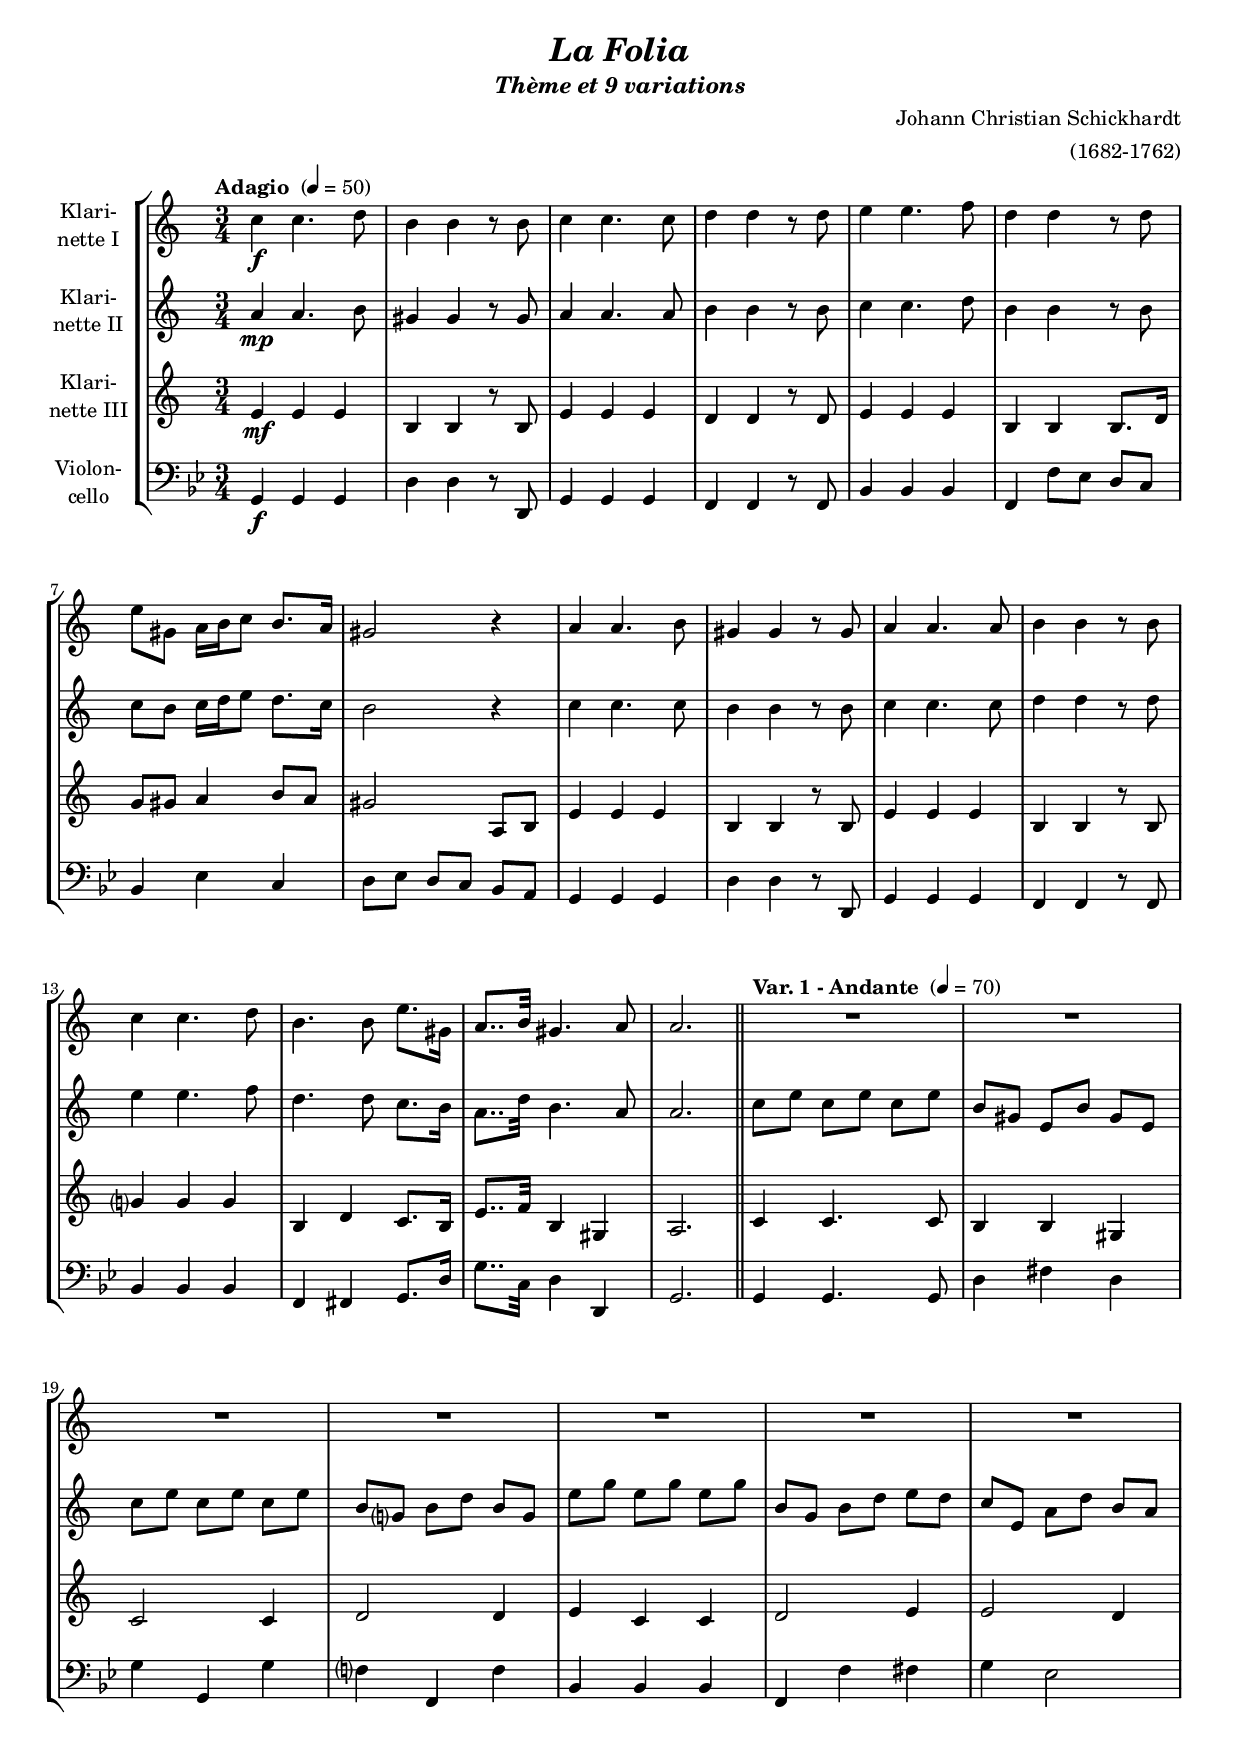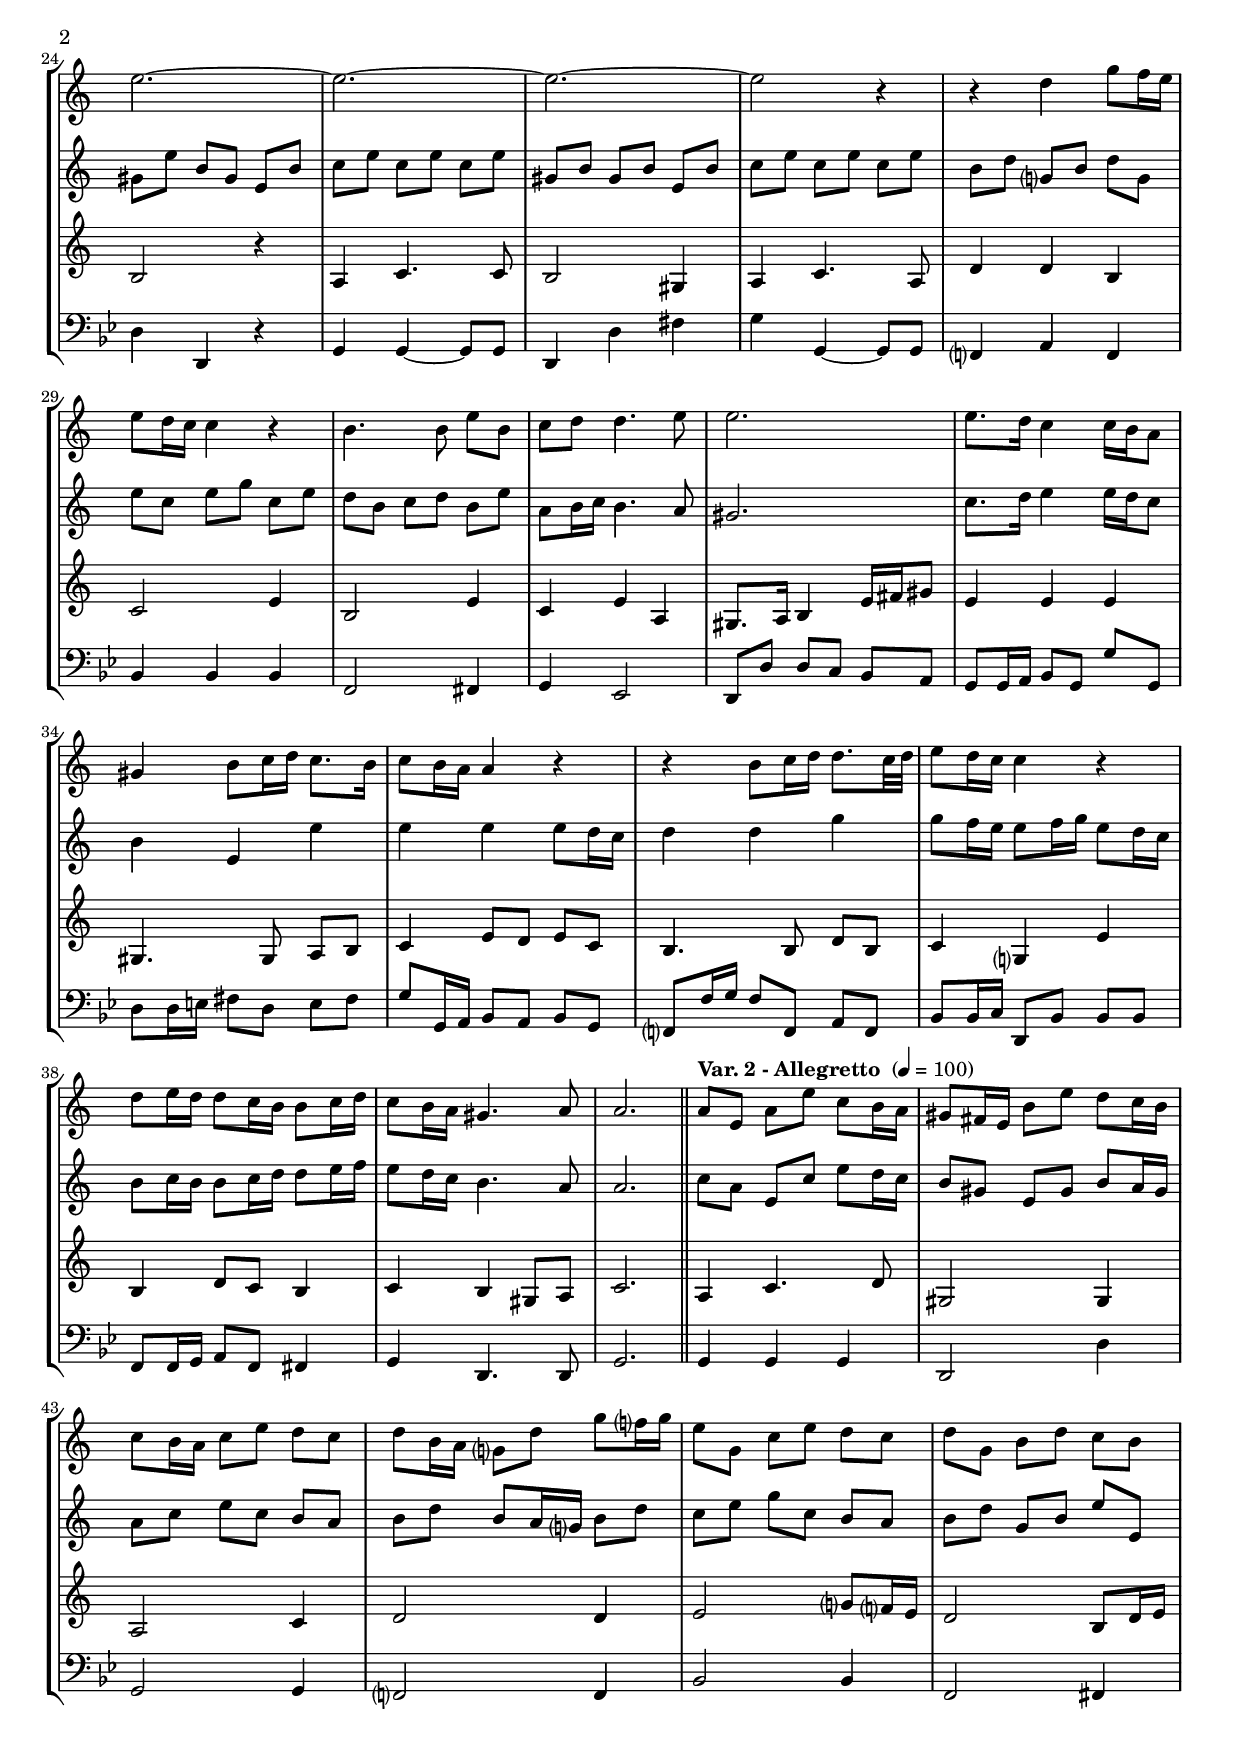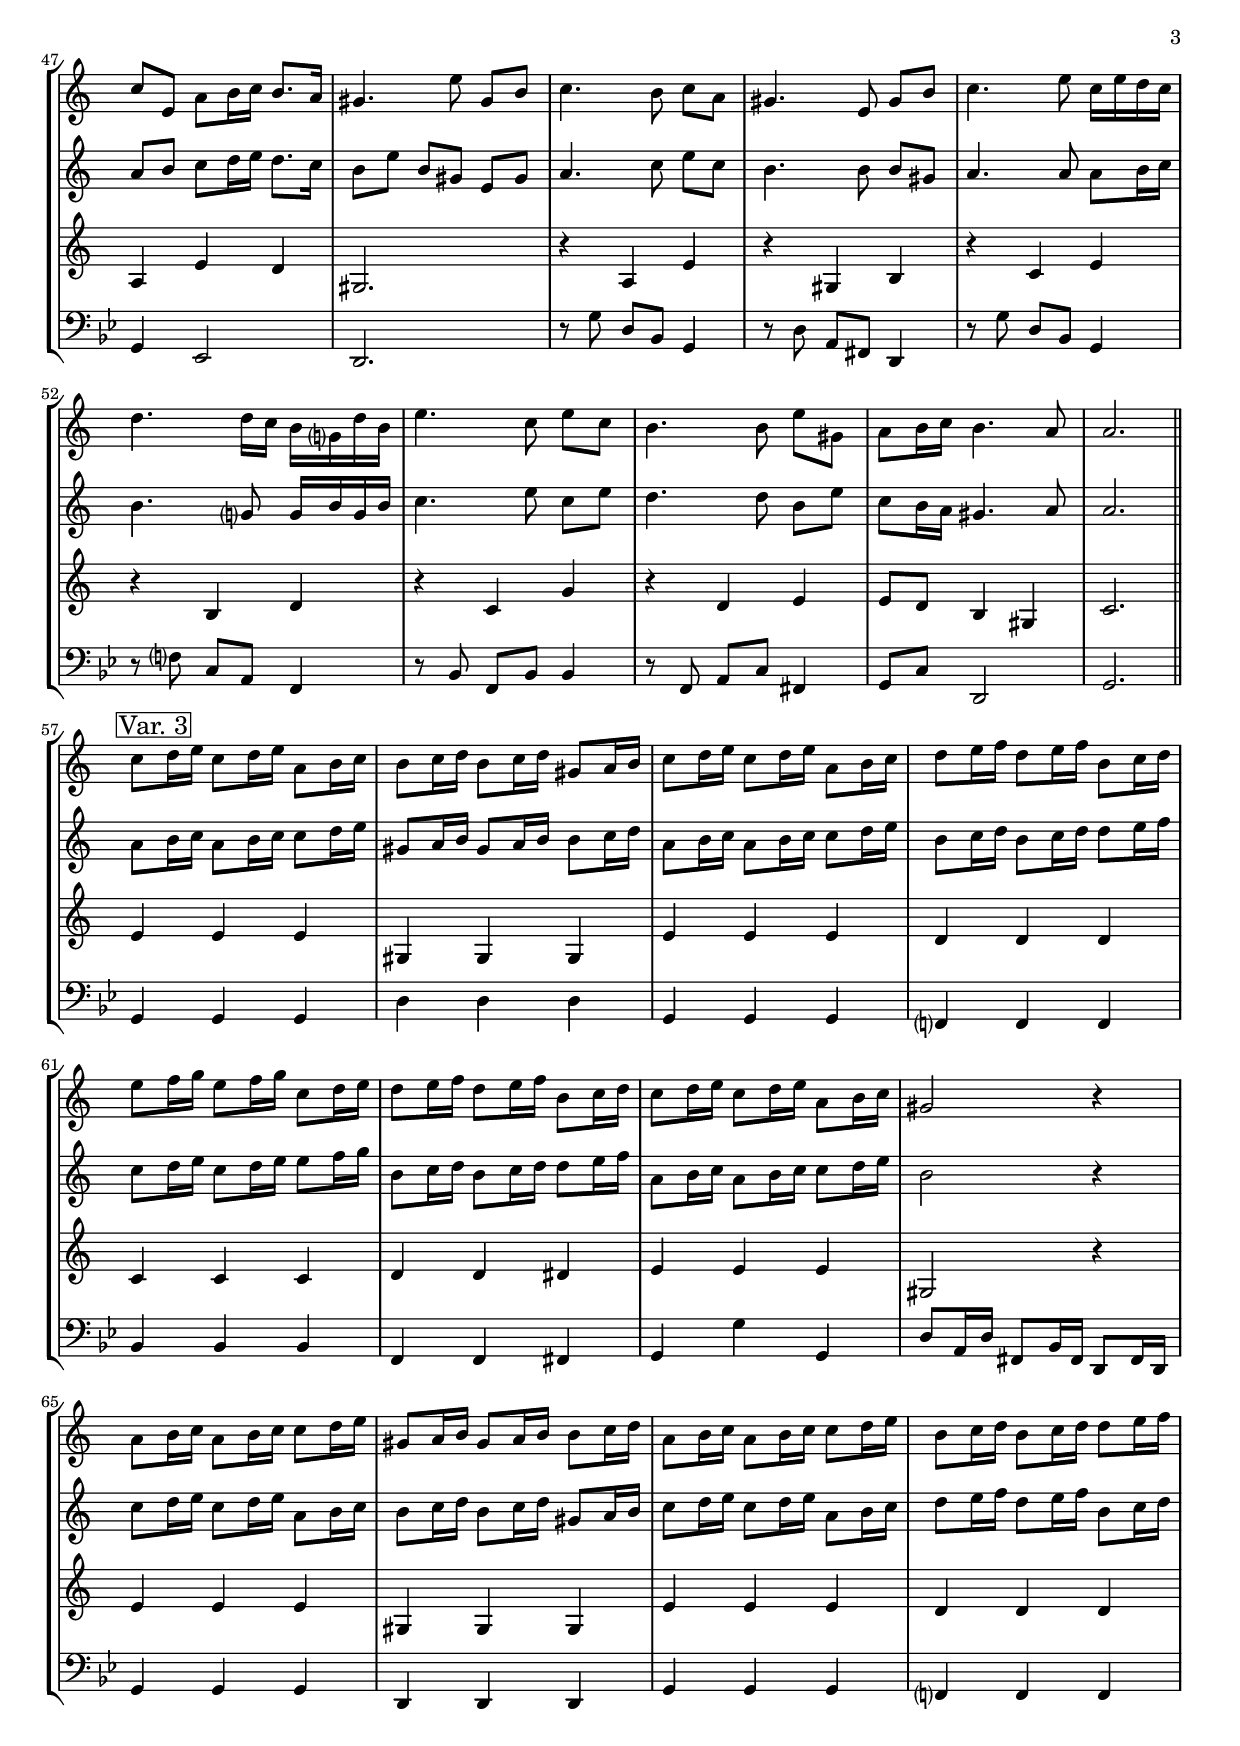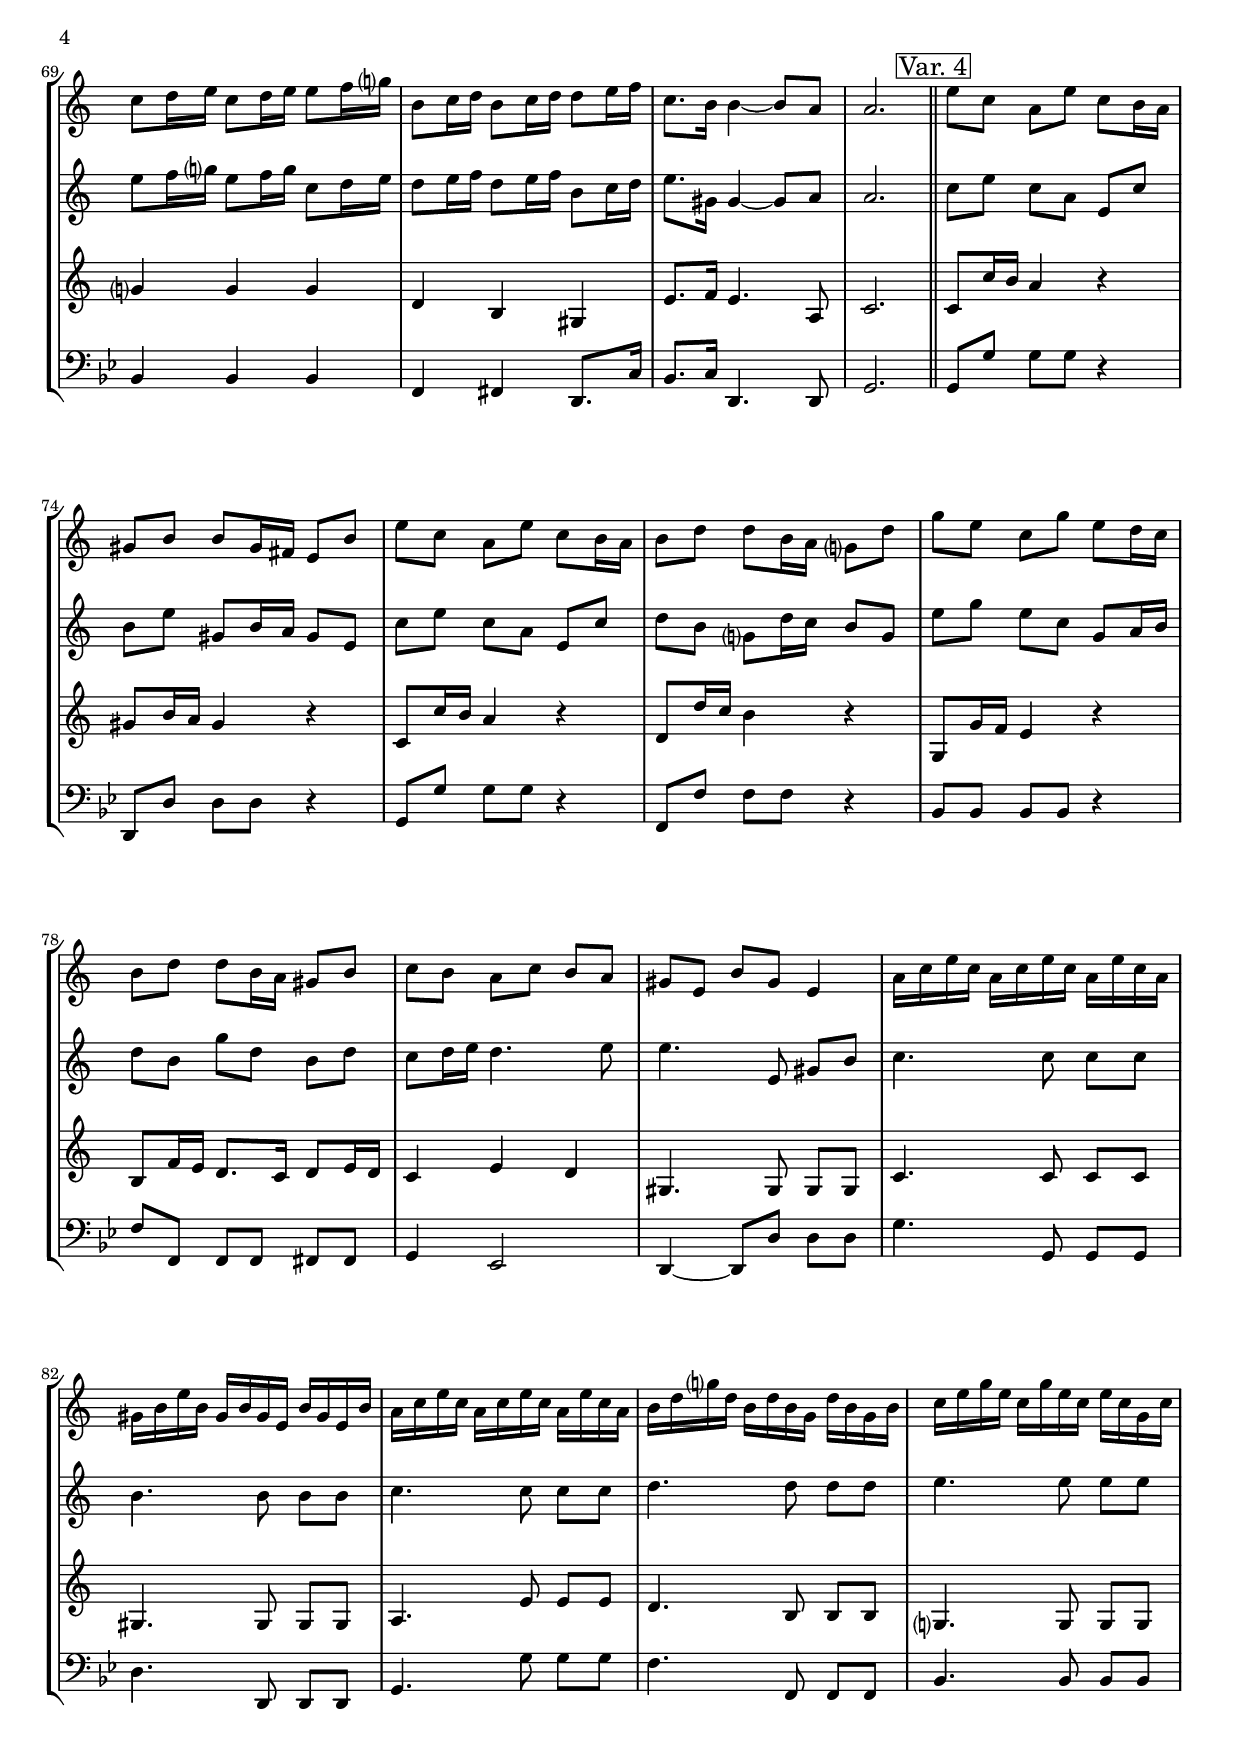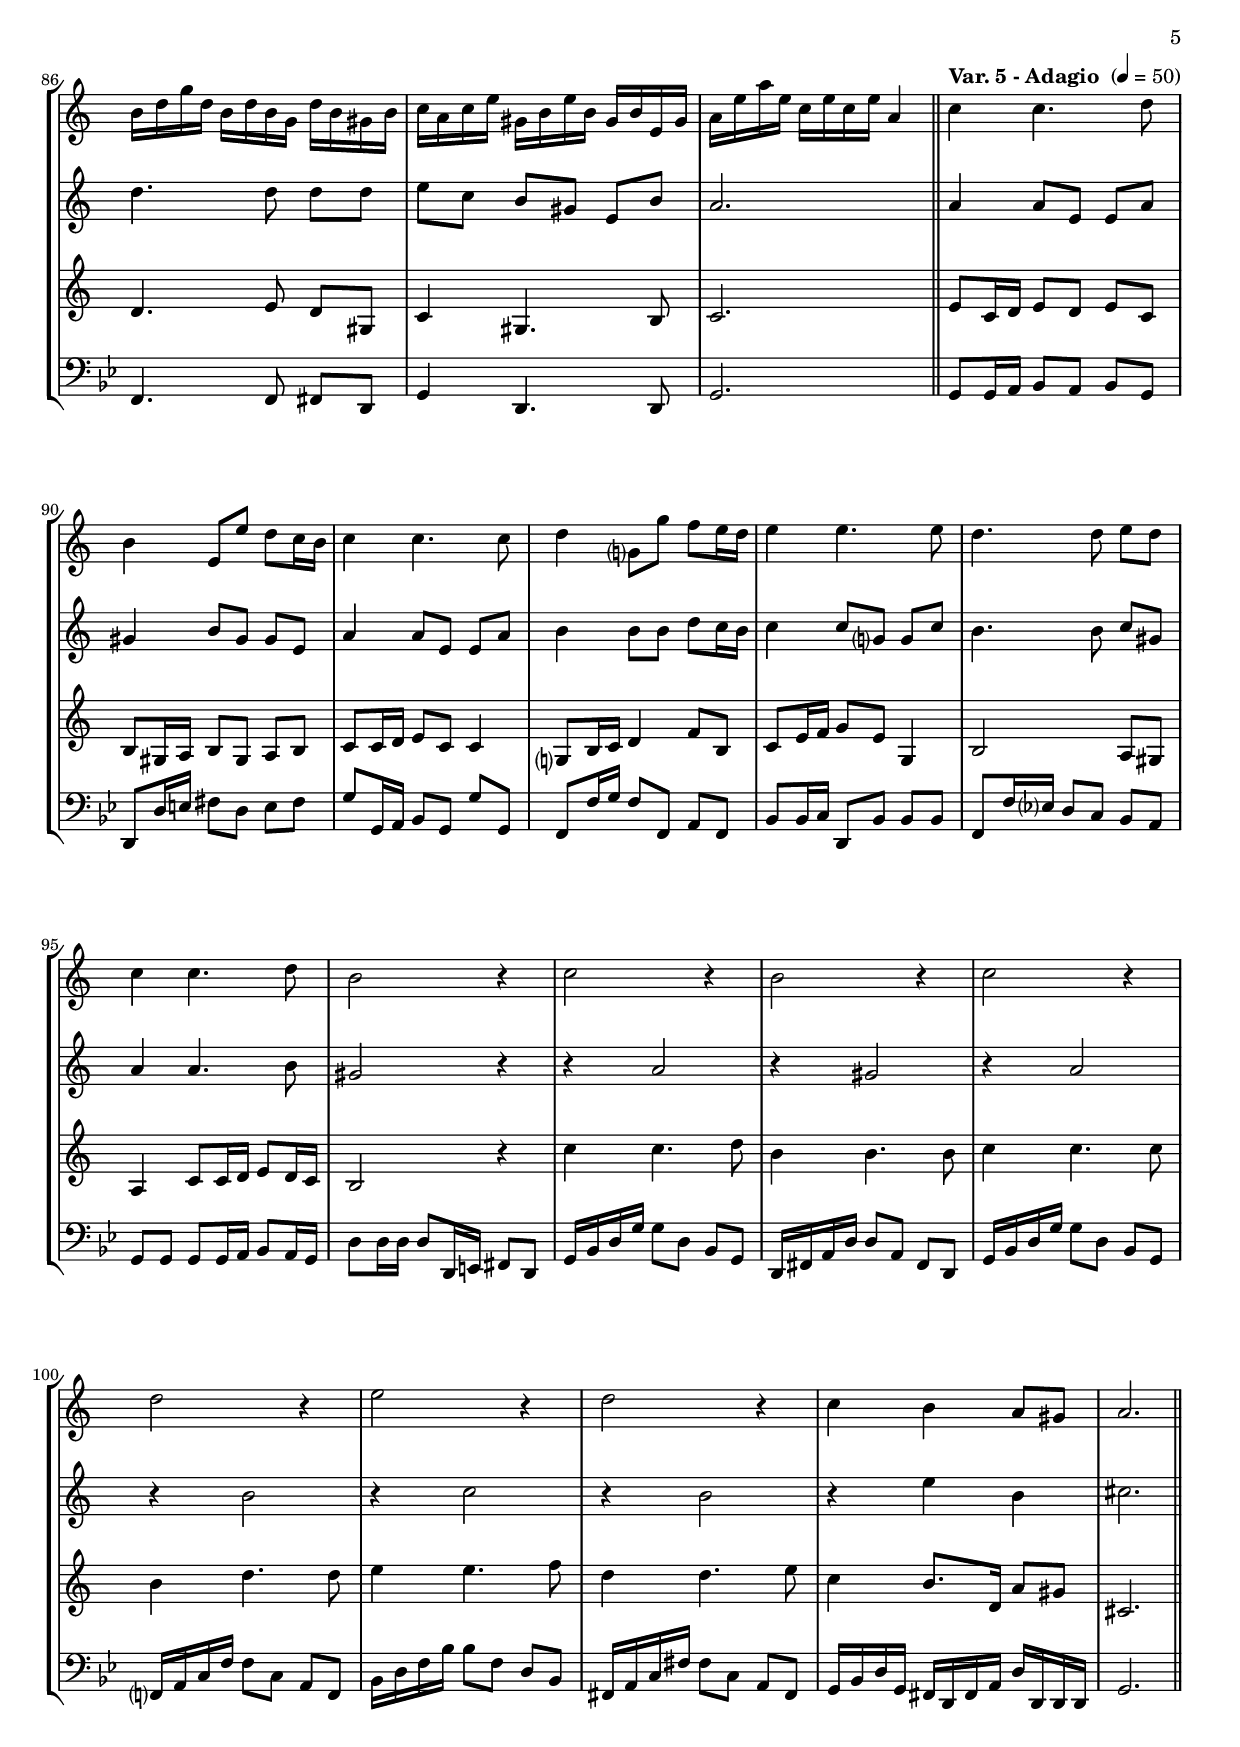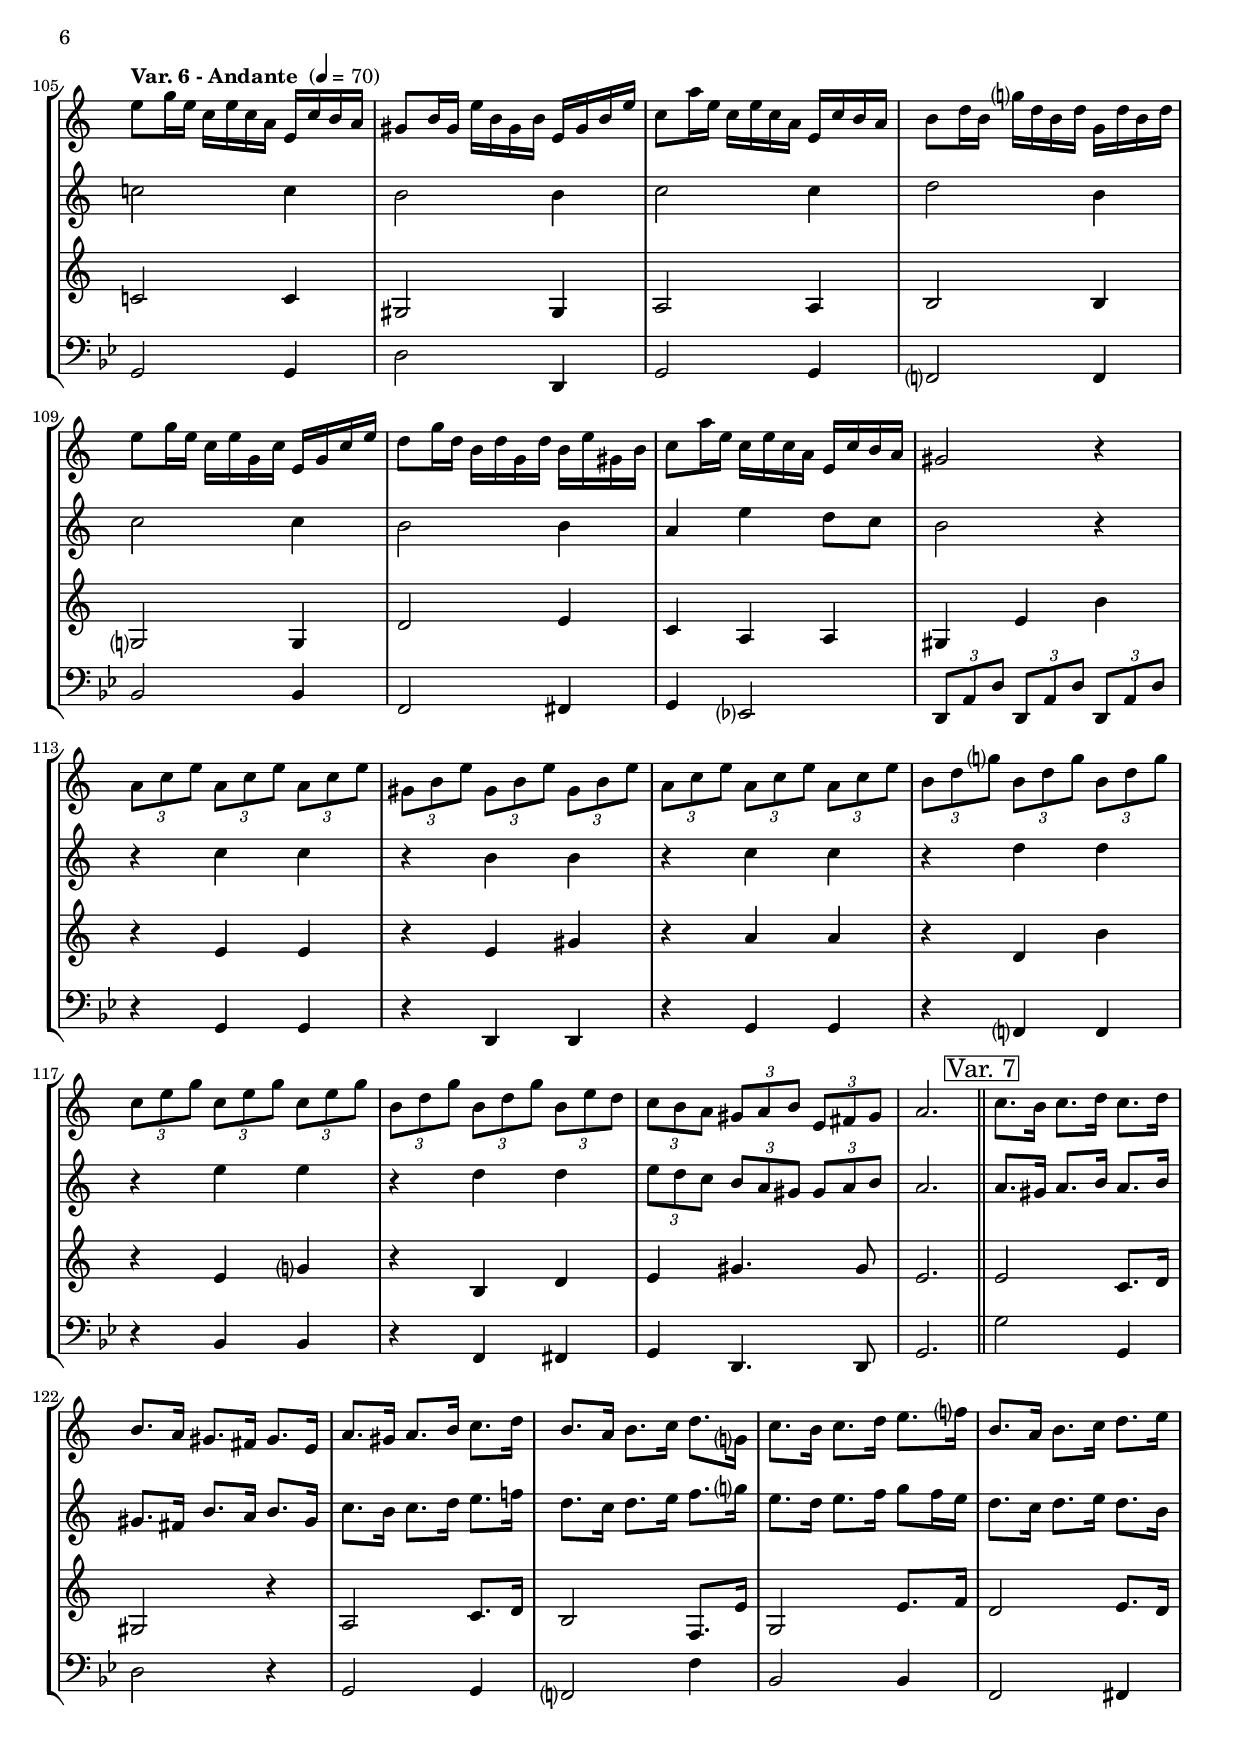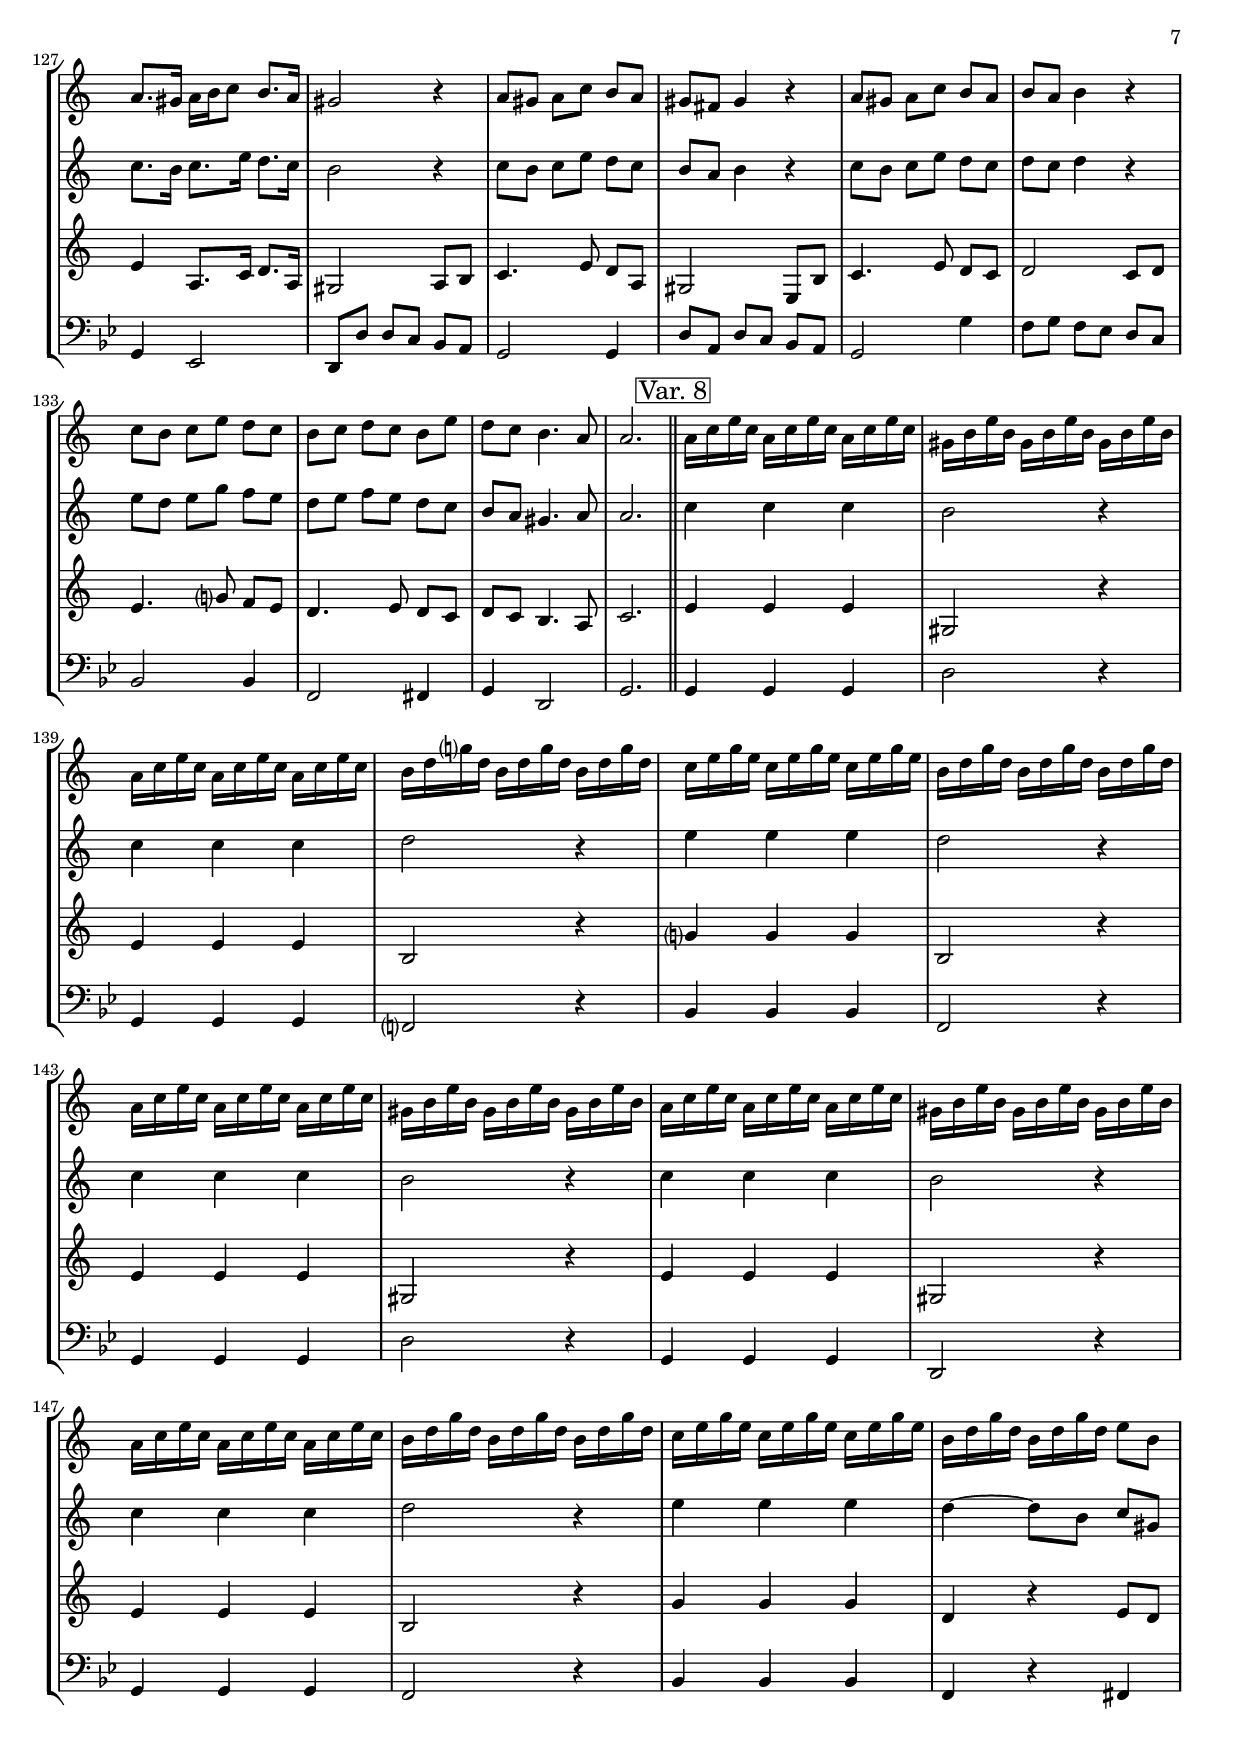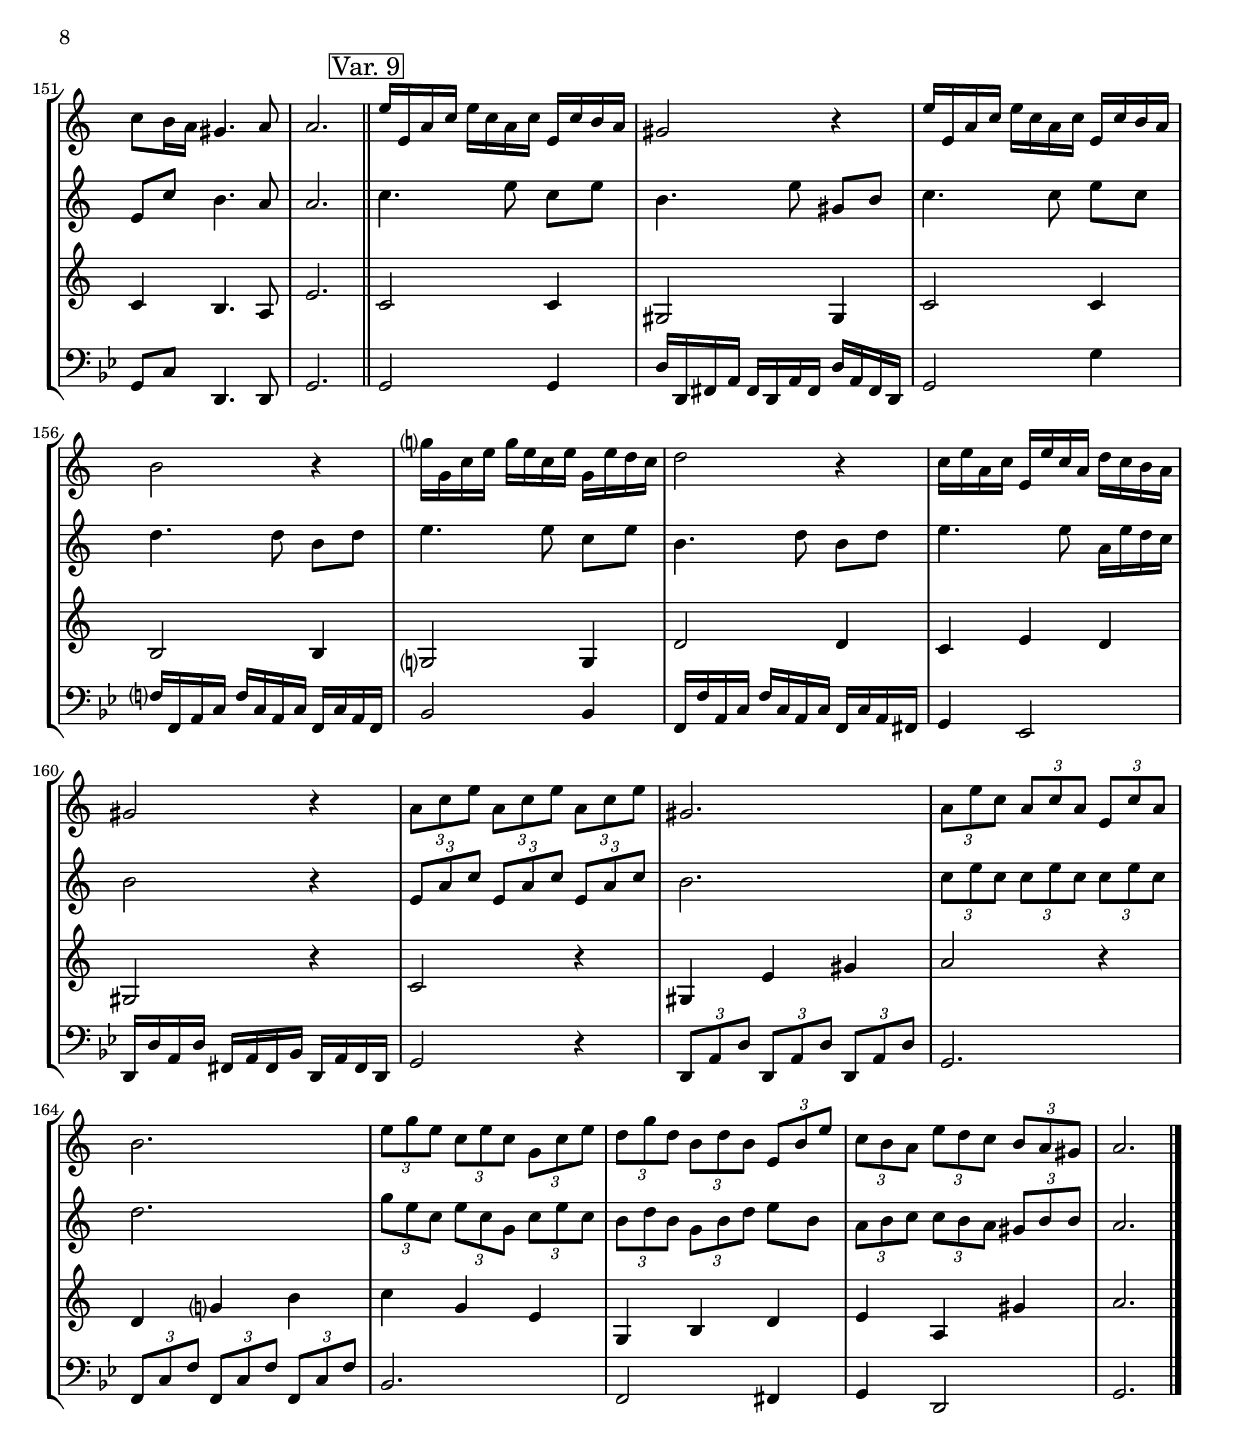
\version "2.18.2"
\include "deutsch.ly"
  
#(set-global-staff-size 17.81)

\header {
  title     = \markup \bold \italic "La Folia"
  subtitle  = \markup \italic "Thème et 9 variations"
  composer  = "Johann Christian Schickhardt"
  arranger  = "(1682-1762)"
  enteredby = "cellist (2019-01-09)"
%  piece     = ""
}

voiceconsts = {
  \key b \major
  \time 3/4
  \clef "treble"
%  \numericTimeSignature
  \compressFullBarRests
  % Set default beaming for all staves
  \set Timing.beamExceptions = #'()
  \set Timing.baseMoment     = #(ly:make-moment 1 4)
  \set Timing.beatStructure  = #'(1 1 1)
  \tempo "Adagio " 4=50
}

micl = "clarinet"
mifl = "flute"
miob = "oboe"
mifh = "french horn"
misx = "tenor sax"
mist = "string ensemble 1"
miba = "cello"

vara = { \bar "||" \tempo "Var. 1 - Andante "    4=70 }
varb = { \bar "||" \tempo "Var. 2 - Allegretto " 4=100 }
varc = { \bar "||" \mark \markup \box "Var. 3" }
vard = { \bar "||" \mark \markup \box "Var. 4" }
vare = { \bar "||" \tempo "Var. 5 - Adagio "     4=50 }
varf = { \bar "||" \tempo "Var. 6 - Andante "    4=70 }
varg = { \bar "||" \mark \markup \box "Var. 7" }
varh = { \bar "||" \mark \markup \box "Var. 8" }
vari = { \bar "||" \mark \markup \box "Var. 9" }

va = \relative c'' {
  \voiceconsts

  b4\f b4. c8
  a4 a r8 a
  b4 b4. b8
  c4 c r8 c
  d4 d4. es8
  c4 c r8 c

  d fis, g16 a b8 a8. g16
  fis2 r4
  g g4. a8
  fis4 fis r8 fis
  g4 g4. g8
  a4 a r8 a

  b4 b4. c8
  a4. a8 d8. fis,16
  g8.. a32 fis4. g8
  g2. \vara
  R2.*7
  d'2.~
  d~
  d~

  d2 r4
  r c f8 es16 d
  d8 c16 b b4 r
  a4. a8 d a
  b c c4. d8
  d2.
  d8. c16 b4 b16 a g8

  fis4 a8 b16 c b8. a16
  b8 a16 g g4 r
  r a8 b16 c c8. b32 c
  d8 c16 b b4 r
  c8 d16 c c8 b16 a a8 b16 c

  b8 a16 g fis4. g8
  g2. \varb
  g8 d g d' b a16 g
  fis8 e16 d a'8 d c b16 a
  b8 a16 g b8 d c b

  c a16 g f?8 c' f es?16 f
  d8 f, b d c b
  c f, a c b a
  b d, g a16 b a8. g16
  fis4. d'8 fis, a
  b4. a8 b g

  fis4. d8 fis a
  b4. d8 b16 d c b
  c4. c16 b a f? c' a
  d4. b8 d b
  a4. a8 d fis,
  g a16 b a4. g8

  g2. \varc
  b8 c16 d b8 c16 d g,8 a16 b
  a8 b16 c a8 b16 c fis,8 g16 a
  b8 c16 d b8 c16 d g,8 a16 b
  c8 d16 es c8 d16 es a,8 b16 c

  d8 es16 f d8 es16 f b,8 c16 d
  c8 d16 es c8 d16 es a,8 b16 c
  b8 c16 d b8 c16 d g,8 a16 b
  fis2 r4
  g8 a16 b g8 a16 b b8 c16 d

  fis,8 g16 a fis8 g16 a a8 b16 c
  g8 a16 b g8 a16 b b8 c16 d
  a8 b16 c a8 b16 c c8 d16 es
  b8 c16 d b8 c16 d d8 es16 f?

  a,8 b16 c a8 b16 c c8 d16 es
  b8. a16 a4~ a8 g
  g2. \vard
  d'8 b g d' b a16 g
  fis8 a a fis16 e d8 a'

  d b g d' b a16 g
  a8 c c a16 g f?8 c'
  f d b f' d c16 b
  a8 c c a16 g fis8 a
  b a g b a g

  fis d a' fis d4
  g16 b d b g b d b g d' b g
  fis a d a fis a fis d a' fis d a'

  g b d b g b d b g d' b g
  a c f? c a c a f c' a f a
  b d f d b f' d b d b f b

  a c f c a c a f c' a fis a
  b g b d fis, a d a fis a d, fis
  g d' g d b d b d g,4 \vare
  b b4. c8

  a4 d,8 d' c b16 a
  b4 b4. b8
  c4 f,?8 f' es d16 c
  d4 d4. d8
  c4. c8 d c
  b4 b4. c8
  a2 r4
  b2 r4
  a2 r4

  b2 r4
  c2 r4
  d2 r4
  c2 r4
  b a g8 fis
  g2. \varf
  d'8 f16 d b d b g d b' a g

  fis8 a16 fis d' a fis a d, fis a d
  b8 g'16 d b d b g d b' a g
  a8 c16 a f'? c a c f, c' a c

  d8 f16 d b d f, b d, f b d
  c8 f16 c a c f, c' a d fis, a
  b8 g'16 d b d b g d b' a g
  fis2 r4

  \tuplet 3/2 4 {
    g8 b d g, b d g, b d
    fis, a d fis, a d fis, a d
    g, b d g, b d g, b d
    a c f? a, c f a, c f

    b, d f b, d f b, d f
    a, c f a, c f a, d c
    b a g fis g a d, e fis
  }
  g2. \varg
  b8. a16 b8. c16 b8. c16

  a8. g16 fis8. e16 fis8. d16
  g8. fis16 g8. a16 b8. c16
  a8. g16 a8. b16 c8. f,?16
  b8. a16 b8. c16 d8. es?16
  a,8. g16 a8. b16 c8. d16

  g,8. fis16 g a b8 a8. g16
  fis2 r4
  g8 fis g b a g
  fis e fis4 r
  g8 fis g b a g
  a g a4 r

  b8 a b d c b
  a b c b a d
  c b a4. g8
  g2. \varh
  g16 b d b g b d b g b d b

  fis a d a fis a d a fis a d a
  g b d b g b d b g b d b
  a c f? c a c f c a c f c

  b d f d b d f d b d f d
  a c f c a c f c a c f c
  g b d b g b d b g b d b

  fis a d a fis a d a fis a d a
  g b d b g b d b g b d b
  fis a d a fis a d a fis a d a

  g b d b g b d b g b d b
  a c f c a c f c a c f c
  b d f d b d f d b d f d

  a c f c a c f c d8 a
  b a16 g fis4. g8
  g2. \vari
  d'16 d, g b d b g b d, b' a g
  fis2 r4

  d'16 d, g b d b g b d, b' a g
  a2 r4
  f'?16 f, b d f d b d f, d' c b
  c2 r4
  b16 d g, b d, d' b g c b a g

  fis2 r4
  \tuplet 3/2 4 { g8 b d g, b d g, b d }
  fis,2.
  \tuplet 3/2 4 { g8 d' b g b g d b' g }
  a2.
  \tuplet 3/2 4 {
    d8 f d b d b f b d

    c f c a c a d, a' d
    b a g d' c b a g fis
  }
  g2. \bar "|."
}

vb = \relative c'' {
  \voiceconsts

  g4\mp g4. a8
  fis4 fis r8 fis
  g4 g4. g8
  a4 a r8 a
  b4 b4. c8
  a4 a r8 a
  
  b a b16 c d8 c8. b16
  a2 r4
  b b4. b8
  a4 a r8 a
  b4 b4. b8
  c4 c r8 c
  d4 d4. es8
  c4. c8 b8. a16
  
  g8.. c32 a4. g8
  g2. \vara
  b8 d b d b d
  a fis d a' fis d
  b' d b d b d
  a f? a c a f

  d' f d f d f
  a, f a c d c
  b d, g c a g
  fis d' a fis d a'
  b d b d b d
  fis, a fis a d, a'

  b d b d b d
  a c f,? a c f,
  d' b d f b, d
  c a b c a d
  g, a16 b a4. g8
  fis2.

  b8. c16 d4 d16 c b8
  a4 d, d'
  d d d8 c16 b
  c4 c f
  f8 es16 d d8 es16 f d8 c16 b
  a8 b16 a a8 b16 c c8 d16 es

  d8 c16 b a4. g8
  g2. \varb
  b8 g d b' d c16 b
  a8 fis d fis a g16 fis
  g8 b d b a g
  a c a g16 f? a8 c

  b d f b, a g
  a c f, a d d,
  g a b c16 d c8. b16
  a8 d a fis d fis
  g4. b8 d b
  a4. a8 a fis

  g4. g8 g a16 b
  a4. f?8 f16 a f a
  b4. d8 b d
  c4. c8 a d
  b a16 g fis4. g8
  g2. \varc

  g8 a16 b g8 a16 b b8 c16 d
  fis,8 g16 a fis8 g16 a a8 b16 c
  g8 a16 b g8 a16 b b8 c16 d
  a8 b16 c a8 b16 c c8 d16 es

  b8 c16 d b8 c16 d d8 es16 f
  a,8 b16 c a8 b16 c c8 d16 es
  g,8 a16 b g8 a16 b b8 c16 d
  a2 r4
  b8 c16 d b8 c16 d g,8 a16 b

  a8 b16 c a8 b16 c fis,8 g16 a
  b8 c16 d b8 c16 d g,8 a16 b
  c8 d16 es c8 d16 es a,8 b16 c
  d8 es16 f? d8 es16 f b,8 c16 d

  c8 d16 es c8 d16 es a,8 b16 c
  d8. fis,16 fis4~ fis8 g
  g2. \vard
  b8 d b g d b'
  a d fis, a16 g fis8 d
  b' d b g d b'

  c a f? c'16 b a8 f
  d' f d b f g16 a
  c8 a f' c a c
  b c16 d c4. d8
  d4. d,8 fis a
  b4. b8 b b

  a4. a8 a a
  b4. b8 b b
  c4. c8 c c
  d4. d8 d d
  c4. c8 c c
  d b a fis d a'
  g2. \vare
  g4 g8 d d g
  fis4 a8 fis fis d
  g4 g8 d d g
  a4 a8 a c b16 a
  b4 b8 f? f b
  a4. a8 b fis
  g4 g4. a8

  fis2 r4
  r g2
  r4 fis2
  r4 g2
  r4 a2
  r4 b2
  r4 a2
  r4 d a
  h2. \varf
  b!2 b4
  a2 a4
  b2 b4

  c2 a4
  b2 b4
  a2 a4
  g d' c8 b
  a2 r4
  r b b
  r a a
  r b b
  r c c
  r d d
  r c c

  \tuplet 3/2 4 { d8 c b a g fis fis g a }
  g2. \varg
  g8. fis16 g8. a16 g8. a16
  fis8. e16 a8. g16 a8. fis16
  b8. a16 b8. c16 d8. es!16

  c8. b16 c8. d16 es8. f?16
  d8. c16 d8. es16 f8 es16 d
  c8. b16 c8. d16 c8. a16
  b8. a16 b8. d16 c8. b16
  a2 r4
  b8 a b d c b

  a g a4 r
  b8 a b d c b
  c b c4 r
  d8 c d f es d
  c d es d c b
  a g fis4. g8
  g2. \varh
  
  b4 b b
  a2 r4
  b b b
  c2 r4
  d d d
  c2 r4
  b b b
  a2 r4
  b b b
  a2 r4
  b b b

  c2 r4
  d d d
  c~ c8 a b fis
  d b' a4. g8
  g2. \vari
  b4. d8 b d
  a4. d8 fis, a
  b4. b8 d b

  c4. c8 a c
  d4. d8 b d
  a4. c8 a c
  d4. d8 g,16 d' c b
  a2 r4
  \tuplet 3/2 4 { d,8 g b d, g b d, g b }
  a2.

  \tuplet 3/2 4 { b8 d b b d b b d b }
  c2.
  \tuplet 3/2 4 {
    f8 d b d b f b d b
    a c a f a c
  } d8 a
  \tuplet 3/2 4 { g a b b a g fis a a }

  g2. \bar "|."
}

vc = \relative c' {
  \voiceconsts

  d4\mf d d
  a a r8 a
  d4 d d
  c c r8 c
  d4 d d
  a a a8. c16

  f8 fis g4 a8 g
  fis2 g,8 a
  d4 d d
  a a r8 a
  d4 d d
  a a r8 a
  f'?4 f f
  a, c b8. a16
  
  d8.. es32 a,4 fis
  g2. \vara
  b4 b4. b8
  a4 a fis
  b2 b4
  c2 c4
  d b b
  c2 d4
  d2 c4
  a2 r4

  g b4. b8
  a2 fis4
  g b4. g8
  c4 c a
  b2 d4
  a2 d4
  b d g,
  fis8. g16 a4 d16 e fis8

  d4 d d
  fis,4. fis8 g a
  b4 d8 c d b
  a4. a8 c a
  b4 f? d'
  a c8 b a4
  b a fis8 g

  b2. \varb
  g4 b4. c8
  fis,2 fis4
  g2 b4
  c2 c4
  d2 f?8 es?16 d
  c2 a8 c16 d
  g,4 d' c
  fis,2.
  r4 g d'

  r fis, a
  r b d
  r a c
  r b f'
  r c d
  d8 c a4 fis
  b2. \varc
  d4 d d
  fis, fis fis

  d' d d
  c c c
  b b b
  c c cis
  d d d
  fis,2 r4
  d' d d
  fis, fis fis
  d' d d

  c c c
  f? f f
  c a fis
  d'8. es16 d4. g,8
  b2. \vard
  b8 b'16 a g4 r
  fis8 a16 g fis4 r
  b,8 b'16 a g4 r

  c,8 c'16 b a4 r
  f,8 f'16 es d4 r
  a8 es'16 d c8. b16 c8 d16 c
  b4 d c
  fis,4. fis8 fis fis
  b4. b8 b b

  fis4. fis8 fis fis
  g4. d'8 d d
  c4. a8 a a
  f?4. f8 f f
  c'4. d8 c fis,
  b4 fis4. a8

  b2. \vare
  d8 b16 c d8 c d b
  a fis16 g a8 fis g a
  b b16 c d8 b b4
  f?8 a16 b c4 es8 a,

  b d16 es f8 d f,4
  a2 g8 fis
  g4 b8 b16 c d8 c16 b
  a2 r4
  b' b4. c8
  a4 a4. a8
  b4 b4. b8

  a4 c4. c8
  d4 d4. es8
  c4 c4. d8
  b4 a8. c,16 g'8 fis
  h,2. \varf
  b!2 b4
  fis2 fis4
  g2 g4
  a2 a4
  f?2 f4

  c'2 d4
  b g g
  fis d' a'
  r d, d
  r d fis
  r g g
  r c, a'
  r d, f?
  r a, c

  d fis4. fis8
  d2. \varg
  d2 b8. c16
  fis,2 r4
  g2 b8. c16
  a2 es8. d'16
  f,2 d'8. es16
  c2 d8. c16

  d4 g,8. b16 c8. g16
  fis2 g8 a
  b4. d8 c g
  fis2 d8 a'
  b4. d8 c b
  c2 b8 c
  d4. f?8 es d

  c4. d8 c b
  c b a4. g8
  b2. \varh
  d4 d d
  fis,2 r4
  d' d d
  a2 r4
  f'? f f
  a,2 r4
  d d d

  fis,2 r4
  d' d d
  fis,2 r4
  d' d d
  a2 r4
  f' f f
  c r d8 c
  b4 a4. g8
  d'2. \vari
  b2 b4

  fis2 fis4
  b2 b4
  a2 a4
  f?2 f4
  c'2 c4
  b d c
  fis,2 r4
  b2 r4
  fis d' fis
  g2 r4
  c, f? a

  b f d
  f, a c
  d g, fis'
  g2. \bar "|."
}

vd = \relative c {
  \voiceconsts
  \clef "bass"

  g4\f g g
  d' d r8 d,
  g4 g g
  f f r8 f
  b4 b b
  f f'8 es d c
  b4 es c
  
  d8 es d c b a
  g4 g g
  d' d r8 d,
  g4 g g
  f f r8 f
  b4 b b
  f fis g8. d'16
  
  g8.. c,32 d4 d,
  g2. \vara
  g4 g4. g8
  d'4 fis d
  g g, g'
  f? f, f'
  b, b b
  f f' fis
  g es2

  d4 d, r
  g g~ g8 g
  d4 d' fis
  g g,~ g8 g
  f?4 a f
  b b b
  f2 fis4
  g es2
  d8 d' d c b a
  
  g g16 a b8 g g' g,
  d' d16 e fis8 d e fis
  g g,16 a b8 a b g
  f? f'16 g f8 f, a f
  b b16 c d,8 b' b b

  f f16 g a8 f fis4
  g d4. d8
  g2. \varb
  g4 g g
  d2 d'4 g,2 g4
  f?2 f4
  b2 b4
  f2 fis4
  g es2

  d2.
  r8 g' d b g4
  r8 d' a fis d4
  r8 g' d b g4
  r8 f'? c a f4
  r8 b f b b4
  r8 f a c fis,4

  g8 c d,2
  g2. \varc
  g4 g g
  d' d d
  g, g g
  f? f f
  b b b
  f f fis
  g g' g,

  d'8 a16 d fis,8 b16 fis d8 fis16 d
  g4 g g
  d d d
  g g g
  f? f f
  b b b
  f fis d8. c'16

  b8. c16 d,4. d8
  g2. \vard
  g8 g' g g r4
  d,8 d' d d r4
  g,8 g' g g r4
  f,8 f' f f r4
  b,8 b b b r4

  f'8 f, f f fis fis
  g4 es2
  d4~ d8 d' d d
  g4. g,8 g g
  d'4. d,8 d d
  g4. g'8 g g
  f4. f,8 f f

  b4. b8 b b
  f4. f8 fis d
  g4 d4. d8
  g2. \vare
  g8 g16 a b8 a b g
  d d'16 e fis8 d e fis

  g g,16 a b8 g g' g,
  f f'16 g f8 f, a f
  b b16 c d,8 b' b b
  f f'16 es? d8 c b a
  g g g g16 a b8 a16 g

  d'8 d16 d d8 d,16 e fis8 d
  g16 b d g g8 d b g
  d16 fis a d d8 a fis d
  g16 b d g g8 d b g

  f?16 a c f f8 c a f
  b16 d f b b8 f d b
  fis16 a c fis fis8 c a fis
  g16 b d g, fis d fis a d d, d d

  g2. \varf
  g2 g4
  d'2 d,4
  g2 g4
  f?2 f4
  b2 b4
  f2 fis4
  g es?2
  \tuplet 3/2 4 { d8 a' d d, a' d d, a' d }
  r4 g, g

  r d d
  r g g
  r f? f
  r b b
  r f fis
  g d4. d8
  g2. \varg
  g'2 g,4
  d'2 r4
  g,2 g4

  f?2 f'4
  b,2 b4
  f2 fis4
  g es2
  d8 d' d c b a
  g2 g4
  d'8 a d c b a
  g2 g'4
  f8 g f es d c

  b2 b4
  f2 fis4
  g d2
  g2. \varh
  g4 g g
  d'2 r4
  g, g g
  f?2 r4
  b b b
  f2 r4
  g g g

  d'2 r4
  g, g g
  d2 r4
  g g g
  f2 r4
  b b b
  f r fis
  g8 c d,4. d8
  g2. \vari
  g2 g4

  d'16 d, fis a fis d a' fis d' a fis d
  g2 g'4
  f?16 f, a c f c a c f, c' a f
  b2 b4

  f16 f' a, c f c a c f, c' a fis
  g4 es2
  d16 d' a d fis, a fis b d, a' fis d
  g2 r4
  \tuplet 3/2 4 { d8 a' d d, a' d d, a' d }

  g,2.
  \tuplet 3/2 4 { f8 c' f f, c' f f, c' f }
  b,2.
  f2 fis4
  g d2
  g2. \bar "|."
}


music = \new StaffGroup <<
      \new Staff {
	\set Staff.midiInstrument = \micl
	\set Staff.instrumentName = \markup \center-column { "Klari-" "nette I" }
	\transpose b c' { \va }
      }

      \new Staff {
	\set Staff.midiInstrument = \micl
	\set Staff.instrumentName = \markup \center-column { "Klari-" "nette II" }
	\transpose b c' { \vb }
      }

      \new Staff {
	\set Staff.midiInstrument = \micl
	\set Staff.instrumentName = \markup \center-column { "Klari-" "nette III" }
	\transpose b c' { \vc }
      }

      \new Staff {
	\set Staff.midiInstrument = \miba
	\set Staff.instrumentName = \markup \center-column { "Violon-" "cello" }
	\transpose b b { \vd }
      }
>>

\book {
  \score {
    \music
    \layout {}
  }

  \score {
    \unfoldRepeats \music

    \midi {
      \context {
        \Score
      }
    }
  }
}
